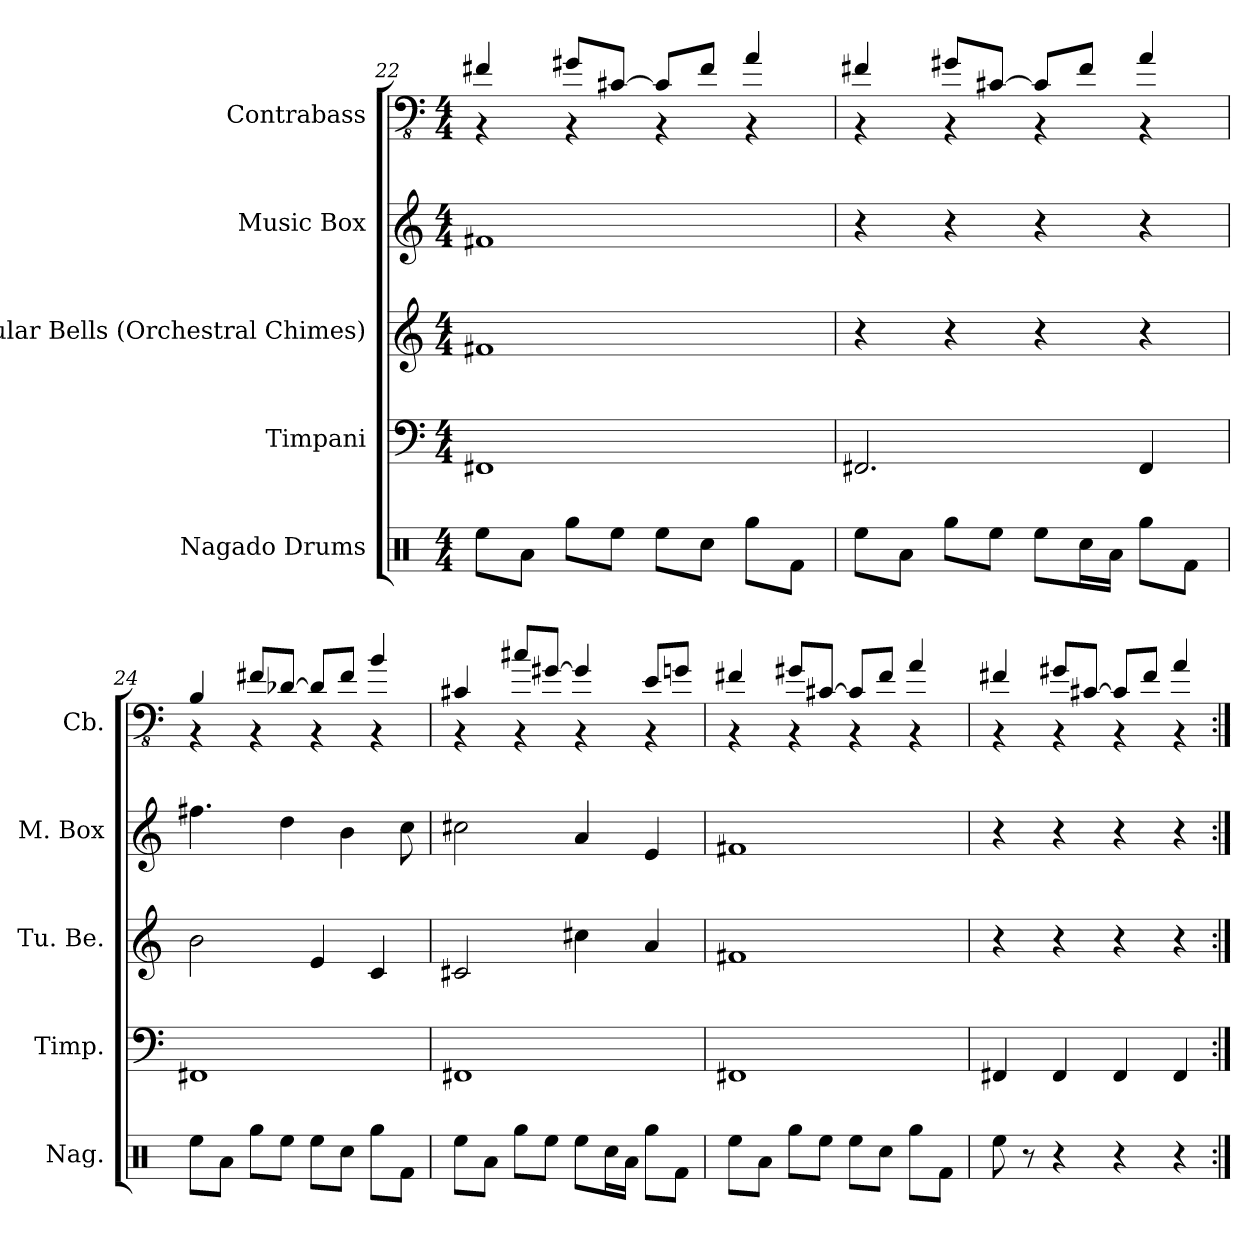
**kern	**kern	**kern	**kern	**kern
*part5	*part4	*part3	*part2	*part1
*staff5	*staff4	*staff3	*staff2	*staff1
*I"Nagado Drums	*I"Timpani	*I"Tubular Bells (Orchestral Chimes)	*I"Music Box	*I"Contrabass
*I'Nag.	*I'Timp.	*I'Tu. Be.	*I'M. Box	*I'Cb.
*clefX	*clefF4	*clefG2	*clefG2	*clefFv4
*	*	*	*	*ITrd7c12
*k[]	*k[]	*k[]	*k[]	*k[]
*M4/4	*M4/4	*M4/4	*M4/4	*M4/4
=22	=22	=22	=22	=22
*	*	*	*	*^
8ReeL	1FF#X	1f#X	1f#X	4FF#X	4r
8RaJ	.	.	.	.	.
8RggL	.	.	.	8GG#XL	4r
8ReeJ	.	.	.	[8CC#XJ	.
8ReeL	.	.	.	8CC#L]	4r
8RccJ	.	.	.	8FF#J	.
8RggL	.	.	.	4AA	4r
8RfJ	.	.	.	.	.
=23	=23	=23	=23	=23	=23
8ReeL	2.FF#X	4r	4r	4FF#X	4r
8RaJ	.	.	.	.	.
8RggL	.	4r	4r	8GG#XL	4r
8ReeJ	.	.	.	[8CC#XJ	.
8ReeL	.	4r	4r	8CC#L]	4r
16RccL	.	.	.	8FF#J	.
16RaJJ	.	.	.	.	.
8RggL	4FF#	4r	4r	4AA	4r
8RfJ	.	.	.	.	.
=24	=24	=24	=24	=24	=24
8ReeL	1FF#X	2b	4.ff#X	4BBB	4r
8RaJ	.	.	.	.	.
8RggL	.	.	.	8FF#XL	4r
8ReeJ	.	.	4dd	[8DD-XJ	.
8ReeL	.	4e	.	8DD-L]	4r
8RccJ	.	.	4b	8FF#J	.
8RggL	.	4c	.	4BB	4r
8RfJ	.	.	8cc	.	.
=25	=25	=25	=25	=25	=25
8ReeL	1FF#X	2c#X	2cc#X	4CC#X	4r
8RaJ	.	.	.	.	.
8RggL	.	.	.	8C#XL	4r
8ReeJ	.	.	.	[8GG#XJ	.
8ReeL	.	4cc#X	4a	4GG#]	4r
16RccL	.	.	.	.	.
16RaJJ	.	.	.	.	.
8RggL	.	4a	4e	8EEL	4r
8RfJ	.	.	.	8GGnJ	.
=26	=26	=26	=26	=26	=26
8ReeL	1FF#X	1f#X	1f#X	4FF#X	4r
8RaJ	.	.	.	.	.
8RggL	.	.	.	8GG#XL	4r
8ReeJ	.	.	.	[8CC#XJ	.
8ReeL	.	.	.	8CC#L]	4r
8RccJ	.	.	.	8FF#J	.
8RggL	.	.	.	4AA	4r
8RfJ	.	.	.	.	.
=27	=27	=27	=27	=27	=27
8Ree	4FF#X	4r	4r	4FF#X	4r
8r	.	.	.	.	.
4r	4FF#	4r	4r	8GG#XL	4r
.	.	.	.	[8CC#XJ	.
4r	4FF#	4r	4r	8CC#L]	4r
.	.	.	.	8FF#J	.
4r	4FF#	4r	4r	4AA	4r
*	*	*	*	*v	*v
=:|!	=:|!	=:|!	=:|!	=:|!
*-	*-	*-	*-	*-
